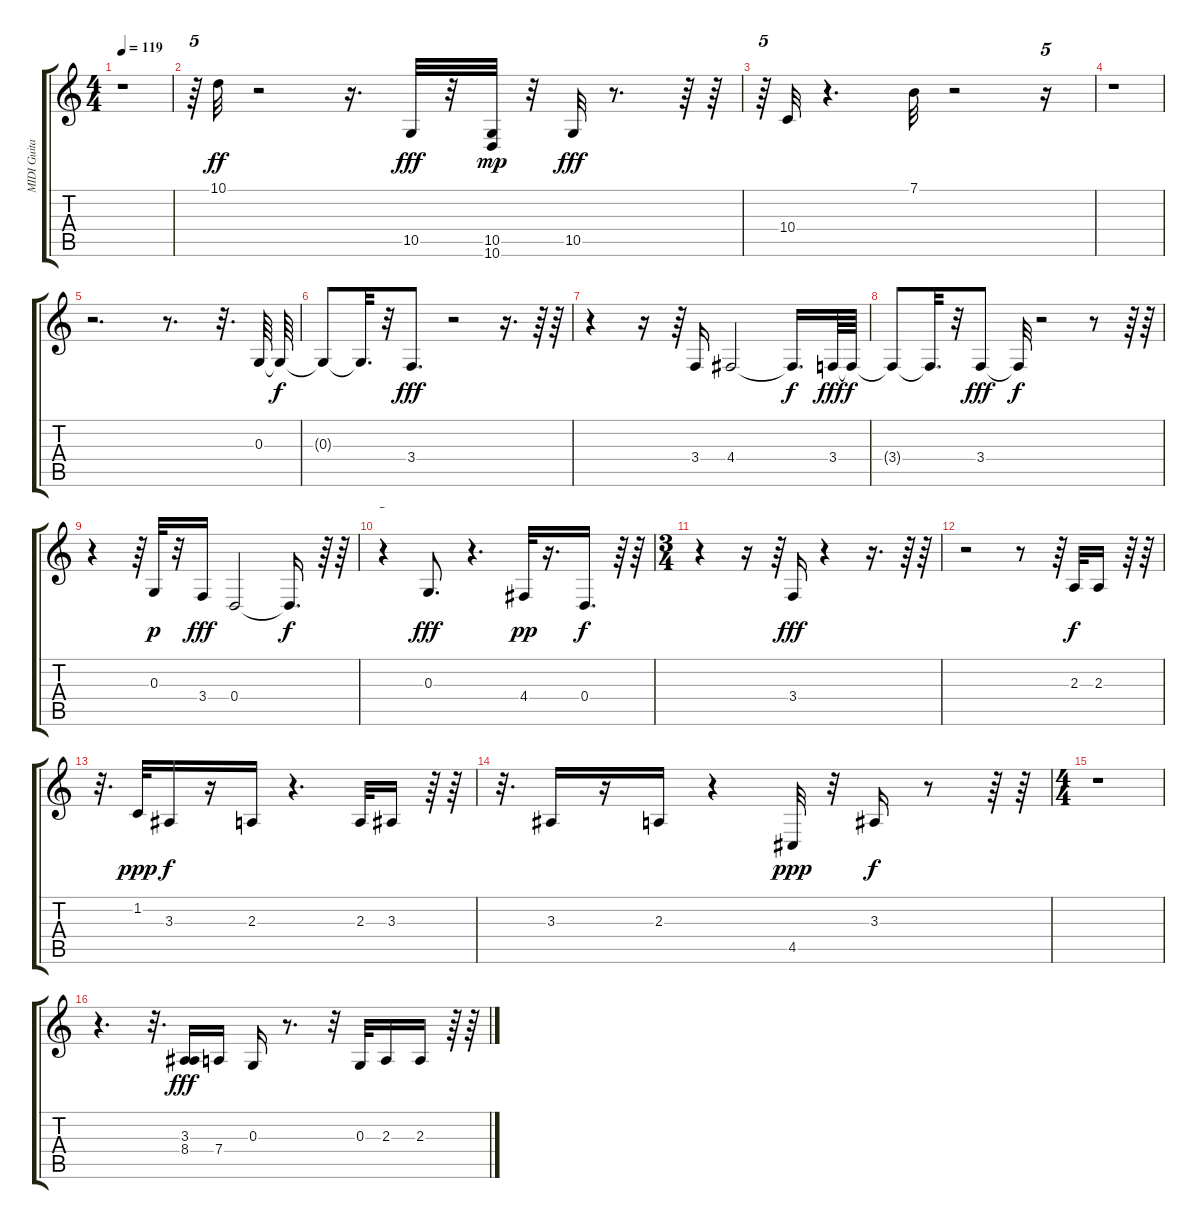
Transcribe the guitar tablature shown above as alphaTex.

\track ("MIDI Guitar                     " "MIDI Guita") {instrument lead1square}
\staff {score tabs}
\tuning (E4 B3 G3 D3 A2 E2) {hide}
\ts (4 4)
\tempo 119
\clef g2
\ks c
r.1{dy f} |
r.64{tu (5 4)} 10.1.32{dy ff} r.2 r.16{d} 10.5.32{dy fff} r.32 (10.5 10.6).32{dy mp} r.32 10.5.32{dy fff} r.8{d} r.64 r.64 |
r.64{tu (5 4)} 10.4.32 r.4{d} 7.1.32 r.2 r.16{tu (5 4)} |
r.1 |
r.2{d} r.8{d} r.32{d} 0.3.64 0.3{t}.64{dy f} |
0.3{t}.8 0.3{t}.32{d} r.32 3.4.8{d dy fff} r.2 r.16{d} r.64 r.64 |
r.4 r.16 r.64{tu (5 4)} 3.4.16 4.4.2 4.4{t}.16{d dy f} 3.4.64{dy fff} 3.4{t}.64{dy f} |
3.4{t}.8 3.4{t}.32{d} r.32 3.4.8{dy fff} 3.4{t}.32{dy f} r.2 r.8 r.64 r.64 |
r.4 r.64{tu (5 4)} 0.3.32{dy p} r.32 3.4.16{dy fff} 0.4.2 0.4{t}.16{d dy f} r.64 r.64 |
r.4{tu (5 4)} 0.3.8{d dy fff} r.4{d} 4.4.32{dy pp} r.16{d} 0.4.16{d dy f} r.64 r.64 |
\ts (3 4)
r.4 r.16 r.64{tu (5 4)} 3.4.16{dy fff} r.4 r.16{d} r.64 r.64 |
r.2 r.8 r.64{tu (5 4)} 2.3.32{dy f instrument lead1square} 2.3.16 r.64 r.64 |
r.32{d} 1.2.32{dy ppp} 3.3.16{dy f} r.16 2.3.16 r.4{d} 2.3.32 3.3.16 r.64 r.64 |
r.32{d} 3.3.16 r.16 2.3.16 r.4 4.5.32{dy ppp} r.32 3.3.16{dy f} r.8 r.64 r.64 |
\ts (4 4)
r.1 |
r.4{d} r.32{d} (3.3 8.4).16{dy fff instrument lead1square} 7.4.16 0.3.16 r.8{d} r.32 0.3.32 2.3.16 2.3.16 r.64 r.64
